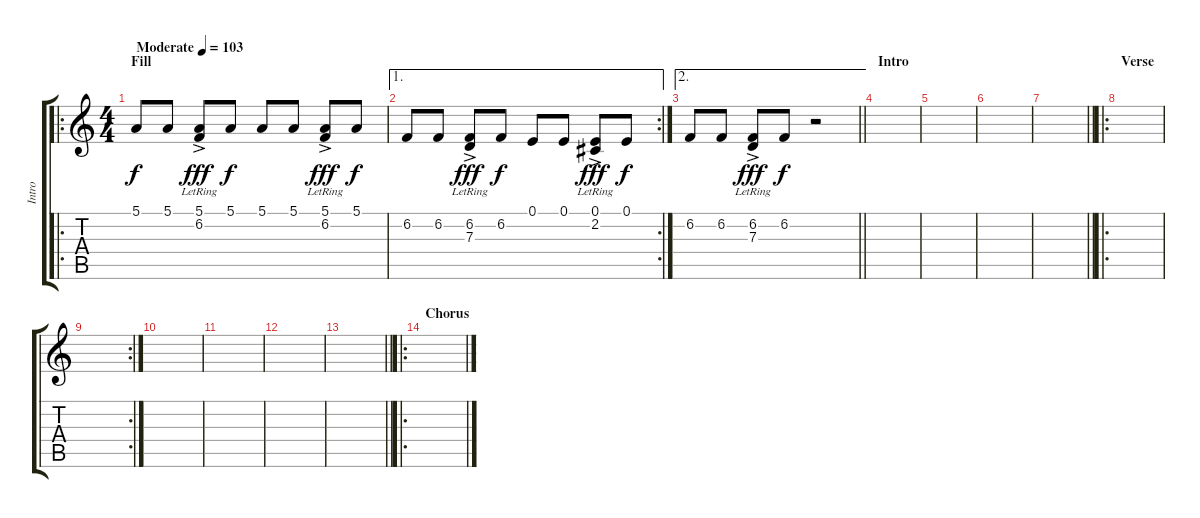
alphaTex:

\track ("Intro" "Intro") {instrument electricpiano2}
\staff {score tabs}
\tuning (E4 B3 G3 D3 A2 E2) {hide}
\ro
\ts (4 4)
\section ("" "Fill")
\tempo (103 "Moderate")
\clef g2
\ks c
5.1.8{dy f instrument electricpiano2} 5.1.8 (5.1 6.2{ac lr}).8{dy fff} 5.1.8{dy f} 5.1.8 5.1.8 (5.1 6.2{ac lr}).8{dy fff} 5.1.8{dy f} |
\ae 1
\rc 2
6.2.8 6.2.8 (6.2 7.3{ac lr}).8{dy fff} 6.2.8{dy f} 0.1.8 0.1.8 (0.1 2.2{ac lr}).8{dy fff} 0.1.8{dy f} |
\ae 2
\barLineRight lightlight
6.2.8 6.2.8 (6.2 7.3{ac lr}).8{dy fff} 6.2.8{dy f} r.2 |
\section ("" "Intro")
|
|
|
\barLineRight lightlight
|
\ro
\section ("" "Verse")
|
\rc 2
|
|
|
|
\barLineRight lightlight
|
\ro
\section ("" "Chorus")
